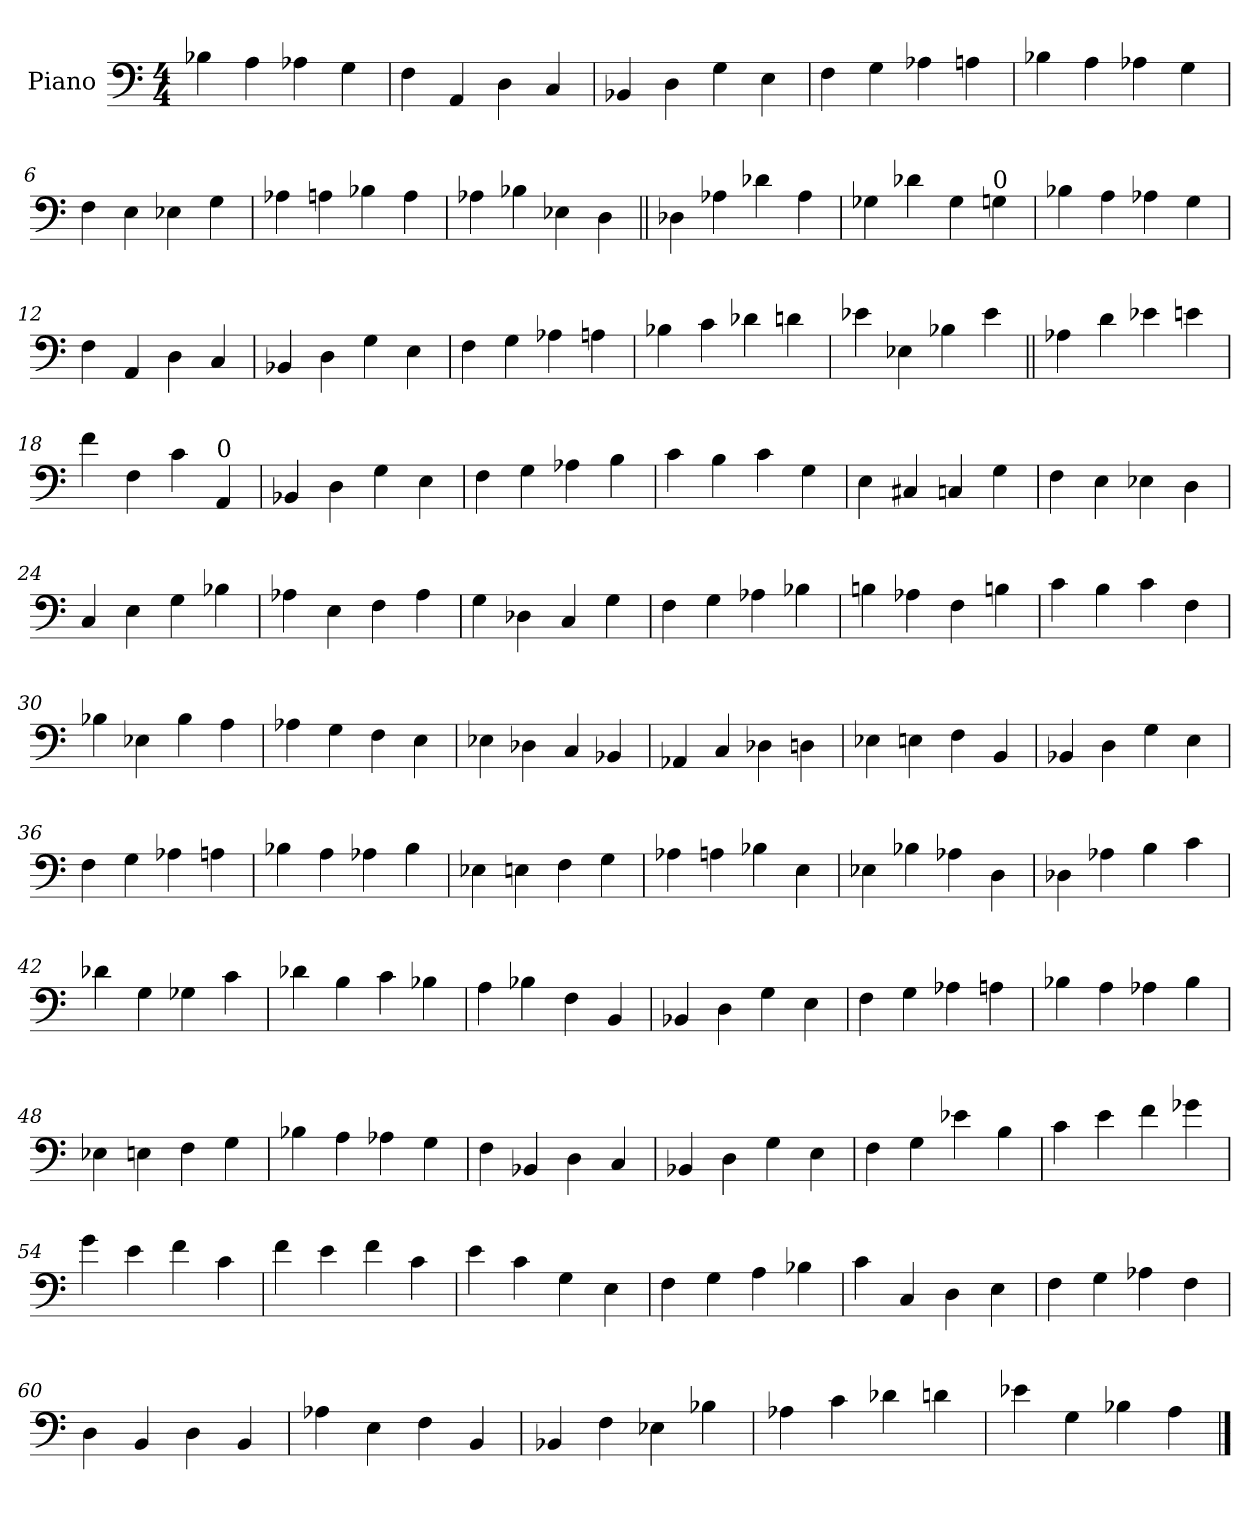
**kern
*part1
*staff1
*I"Piano
*I'Pno.
*clefF4
*k[]
*M4/4
=1
4B-X\
4A\
4A-X\
4G\
=2
4F\
4AA/
4D\
4C/
=3
4BB-X/
4D\
4G\
4E\
=4
4F\
4G\
4A-X\
4An\
!!LO:LB:g=z
=5
4B-X\
4A\
4A-X\
4G\
=6
4F\
4E\
4E-X\
4G\
=7
4A-X\
4An\
4B-X\
4A\
=8
4A-X\
4B-X\
4E-X\
4D\
!!LO:LB:g=z
=9||
4D-X\
4A-X\
4d-X\
4A-\
=10
4G-X\
4d-X\
4G-\
!LO:TX:a:t=0
4Gn\
=11
4B-X\
4A\
4A-X\
4G\
=12
4F\
4AA/
4D\
4C/
!!LO:LB:g=z
=13
4BB-X/
4D\
4G\
4E\
=14
4F\
4G\
4A-X\
4An\
=15
4B-X\
4c\
4d-X\
4dn\
=16
4e-X\
4E-X\
4B-X\
4e-\
!!LO:LB:g=z
=17||
4A-X\
4d\
4e-X\
4en\
=18
4f\
4F\
4c\
!LO:TX:a:t=0
4AA/
=19
4BB-X/
4D\
4G\
4E\
=20
4F\
4G\
4A-X\
4B\
!!LO:LB:g=z
=21
4c\
4B\
4c\
4G\
=22
4E\
4C#X/
4Cn/
4G\
=23
4F\
4E\
4E-X\
4D\
=24
4C/
4E\
4G\
4B-X\
!!LO:LB:g=z
=25
4A-X\
4E\
4F\
4A-\
=26
4G\
4D-X\
4C/
4G\
=27
4F\
4G\
4A-X\
4B-X\
=28
4Bn\
4A-X\
4F\
4Bn\
!!LO:LB:g=z
=29
4c\
4B\
4c\
4F\
=30
4B-X\
4E-X\
4B-\
4A\
=31
4A-X\
4G\
4F\
4E\
=32
4E-X\
4D-X\
4C/
4BB-X/
!!LO:LB:g=z
=33
4AA-X/
4C/
4D-X\
4Dn\
=34
4E-X\
4En\
4F\
4BB/
=35
4BB-X/
4D\
4G\
4E\
=36
4F\
4G\
4A-X\
4An\
!!LO:LB:g=z
=37
4B-X\
4A\
4A-X\
4B-\
=38
4E-X\
4En\
4F\
4G\
=39
4A-X\
4An\
4B-X\
4E\
=40
4E-X\
4B-X\
4A-X\
4D\
!!LO:PB:g=z
=41
4D-X\
4A-X\
4B\
4c\
=42
4d-X\
4G\
4G-X\
4c\
=43
4d-X\
4B\
4c\
4B-X\
=44
4A\
4B-X\
4F\
4BB/
!!LO:LB:g=z
=45
4BB-X/
4D\
4G\
4E\
=46
4F\
4G\
4A-X\
4An\
=47
4B-X\
4A\
4A-X\
4B-\
=48
4E-X\
4En\
4F\
4G\
!!LO:LB:g=z
=49
4B-X\
4A\
4A-X\
4G\
=50
4F\
4BB-X/
4D\
4C/
=51
4BB-X/
4D\
4G\
4E\
=52
4F\
4G\
4e-X\
4B\
!!LO:LB:g=z
=53
4c\
4e\
4f\
4g-X\
=54
4g\
4e\
4f\
4c\
=55
4f\
4e\
4f\
4c\
=56
4e\
4c\
4G\
4E\
!!LO:LB:g=z
=57
4F\
4G\
4A\
4B-X\
=58
4c\
4C/
4D\
4E\
=59
4F\
4G\
4A-X\
4F\
=60
4D\
4BB/
4D\
4BB/
!!LO:LB:g=z
=61
4A-X\
4E\
4F\
4BB/
=62
4BB-X/
4F\
4E-X\
4B-X\
=63
4A-X\
4c\
4d-X\
4dn\
=64
4e-X\
4G\
4B-X\
4A\
==
*-
